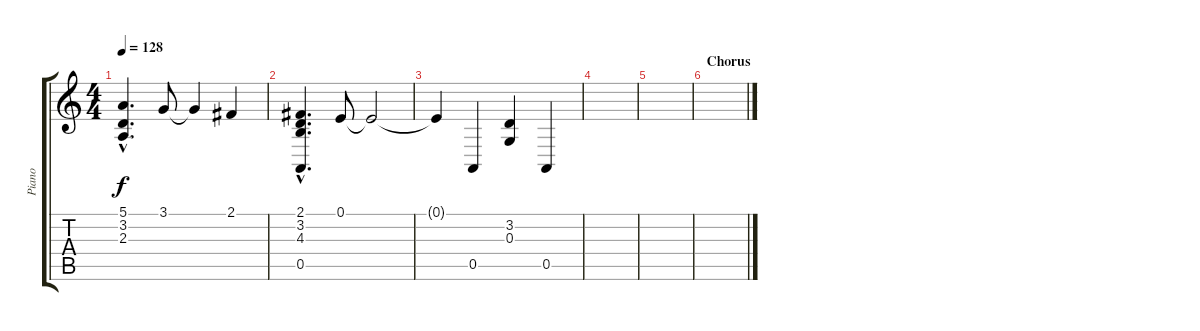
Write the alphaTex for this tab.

\track ("Piano" "Piano") {instrument acousticgrandpiano}
\staff {score tabs}
\tuning (E4 B3 G3 D3 A2 E2) {hide}
\ts (4 4)
\tempo 128
\clef g2
\ks c
(5.1{hac} 3.2{hac} 2.3{hac}).4{d dy f} 3.1.8 3.1{t}.4 2.1.4 |
(2.1{hac} 3.2{hac} 4.3{hac} 0.5{hac}).4{d} 0.1.8 0.1{t}.2 |
0.1{t}.4 0.5.4 (3.2 0.3).4 0.5.4 |
|
|
\section ("" "Chorus")
